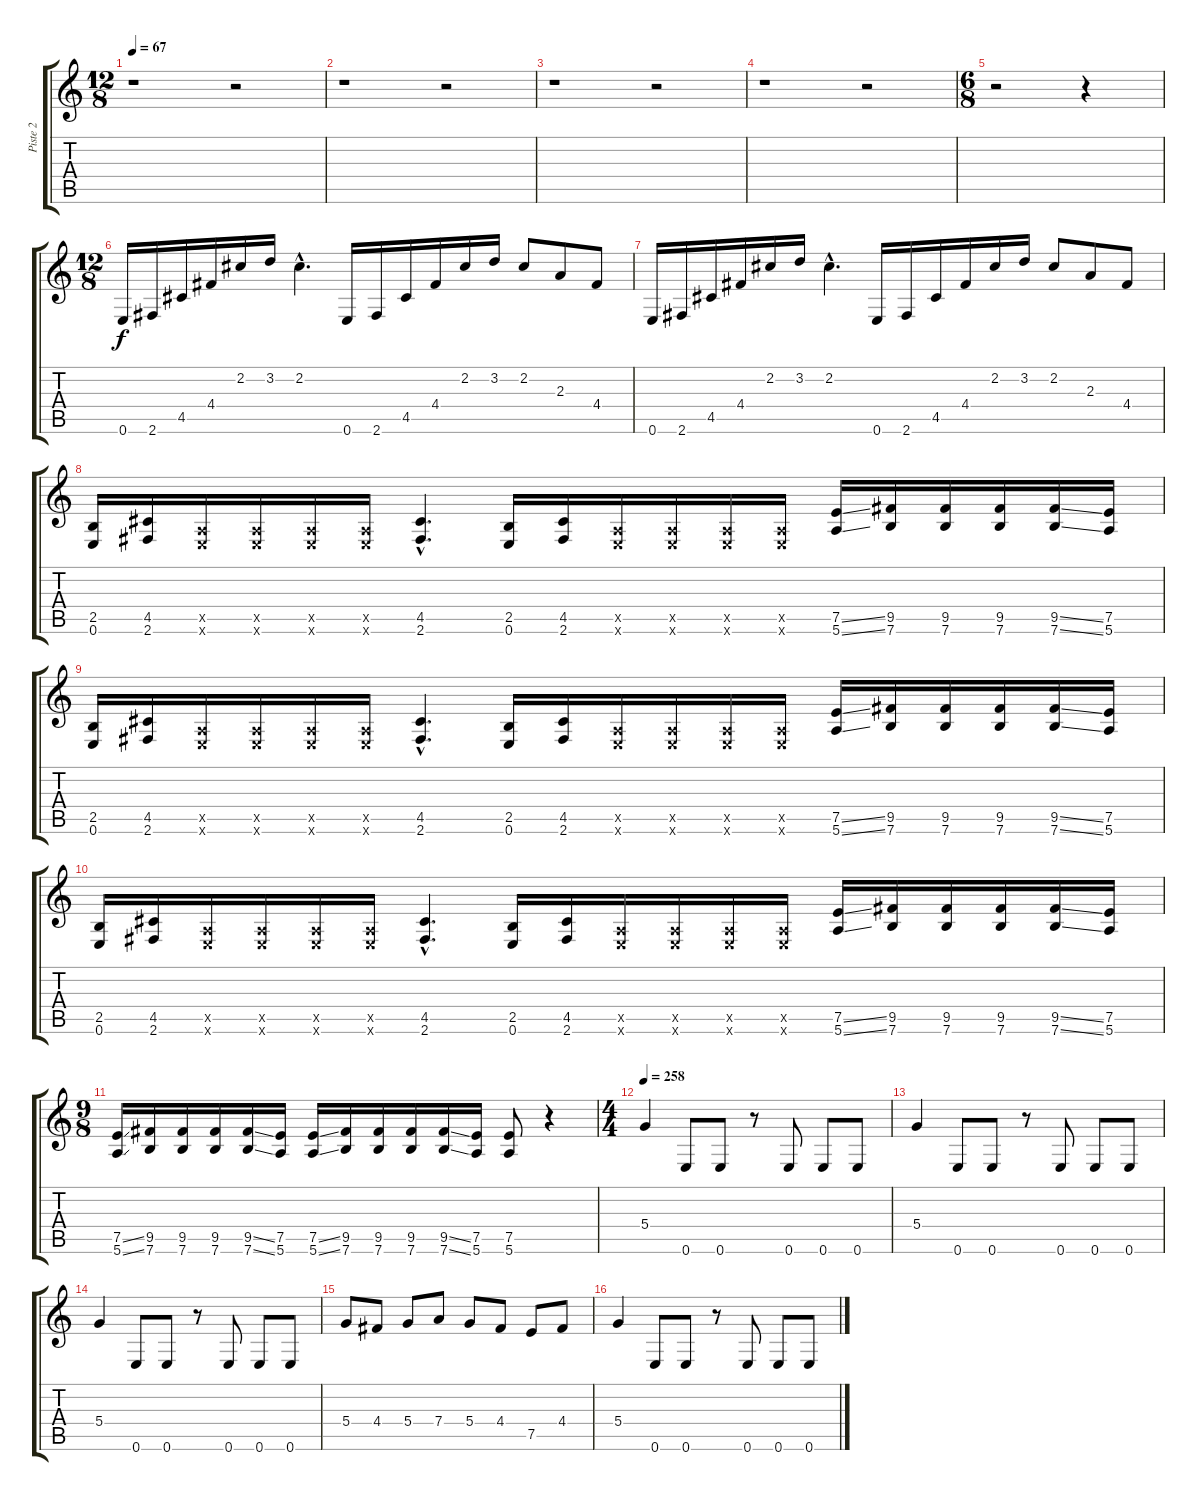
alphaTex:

\track ("Piste 2" "Piste 2") {instrument distortionguitar}
\staff {score tabs}
\tuning (E4 B3 G3 D3 A2 E2) {hide}
\ts (12 8)
\tempo 67
\clef g2
\ks c
r.1{dy f} r.2 |
r.1 r.2 |
r.1 r.2 |
r.1 r.2 |
\ts (6 8)
r.2 r.4 |
\ts (12 8)
0.6.16 2.6.16 4.5.16 4.4.16 2.2.16 3.2.16 2.2{hac}.4{d} 0.6.16 2.6.16 4.5.16 4.4.16 2.2.16 3.2.16 2.2.8 2.3.8 4.4.8 |
0.6.16 2.6.16 4.5.16 4.4.16 2.2.16 3.2.16 2.2{hac}.4{d} 0.6.16 2.6.16 4.5.16 4.4.16 2.2.16 3.2.16 2.2.8 2.3.8 4.4.8 |
(2.5 0.6).16 (4.5 2.6).16 (0.5{x} 0.6{x}).16 (0.5{x} 0.6{x}).16 (0.5{x} 0.6{x}).16 (0.5{x} 0.6{x}).16 (4.5{hac} 2.6{hac}).4{d} (2.5 0.6).16 (4.5 2.6).16 (0.5{x} 0.6{x}).16 (0.5{x} 0.6{x}).16 (0.5{x} 0.6{x}).16 (0.5{x} 0.6{x}).16 (7.5{ss} 5.6{ss}).16 (9.5 7.6).16 (9.5 7.6).16 (9.5 7.6).16 (9.5{ss} 7.6{ss}).16 (7.5 5.6).16 |
(2.5 0.6).16 (4.5 2.6).16 (0.5{x} 0.6{x}).16 (0.5{x} 0.6{x}).16 (0.5{x} 0.6{x}).16 (0.5{x} 0.6{x}).16 (4.5{hac} 2.6{hac}).4{d} (2.5 0.6).16 (4.5 2.6).16 (0.5{x} 0.6{x}).16 (0.5{x} 0.6{x}).16 (0.5{x} 0.6{x}).16 (0.5{x} 0.6{x}).16 (7.5{ss} 5.6{ss}).16 (9.5 7.6).16 (9.5 7.6).16 (9.5 7.6).16 (9.5{ss} 7.6{ss}).16 (7.5 5.6).16 |
(2.5 0.6).16 (4.5 2.6).16 (0.5{x} 0.6{x}).16 (0.5{x} 0.6{x}).16 (0.5{x} 0.6{x}).16 (0.5{x} 0.6{x}).16 (4.5{hac} 2.6{hac}).4{d} (2.5 0.6).16 (4.5 2.6).16 (0.5{x} 0.6{x}).16 (0.5{x} 0.6{x}).16 (0.5{x} 0.6{x}).16 (0.5{x} 0.6{x}).16 (7.5{ss} 5.6{ss}).16 (9.5 7.6).16 (9.5 7.6).16 (9.5 7.6).16 (9.5{ss} 7.6{ss}).16 (7.5 5.6).16 |
\ts (9 8)
(7.5{ss} 5.6{ss}).16 (9.5 7.6).16 (9.5 7.6).16 (9.5 7.6).16 (9.5{ss} 7.6{ss}).16 (7.5 5.6).16 (7.5{ss} 5.6{ss}).16 (9.5 7.6).16 (9.5 7.6).16 (9.5 7.6).16 (9.5{ss} 7.6{ss}).16 (7.5 5.6).16 (7.5 5.6).8 r.4 |
\ts (4 4)
\tempo 218
\tempo 258
5.4.4 0.6.8 0.6.8 r.8 0.6.8 0.6.8 0.6.8 |
5.4.4 0.6.8 0.6.8 r.8 0.6.8 0.6.8 0.6.8 |
5.4.4 0.6.8 0.6.8 r.8 0.6.8 0.6.8 0.6.8 |
5.4.8 4.4.8 5.4.8 7.4.8 5.4.8 4.4.8 7.5.8 4.4.8 |
5.4.4 0.6.8 0.6.8 r.8 0.6.8 0.6.8 0.6.8
